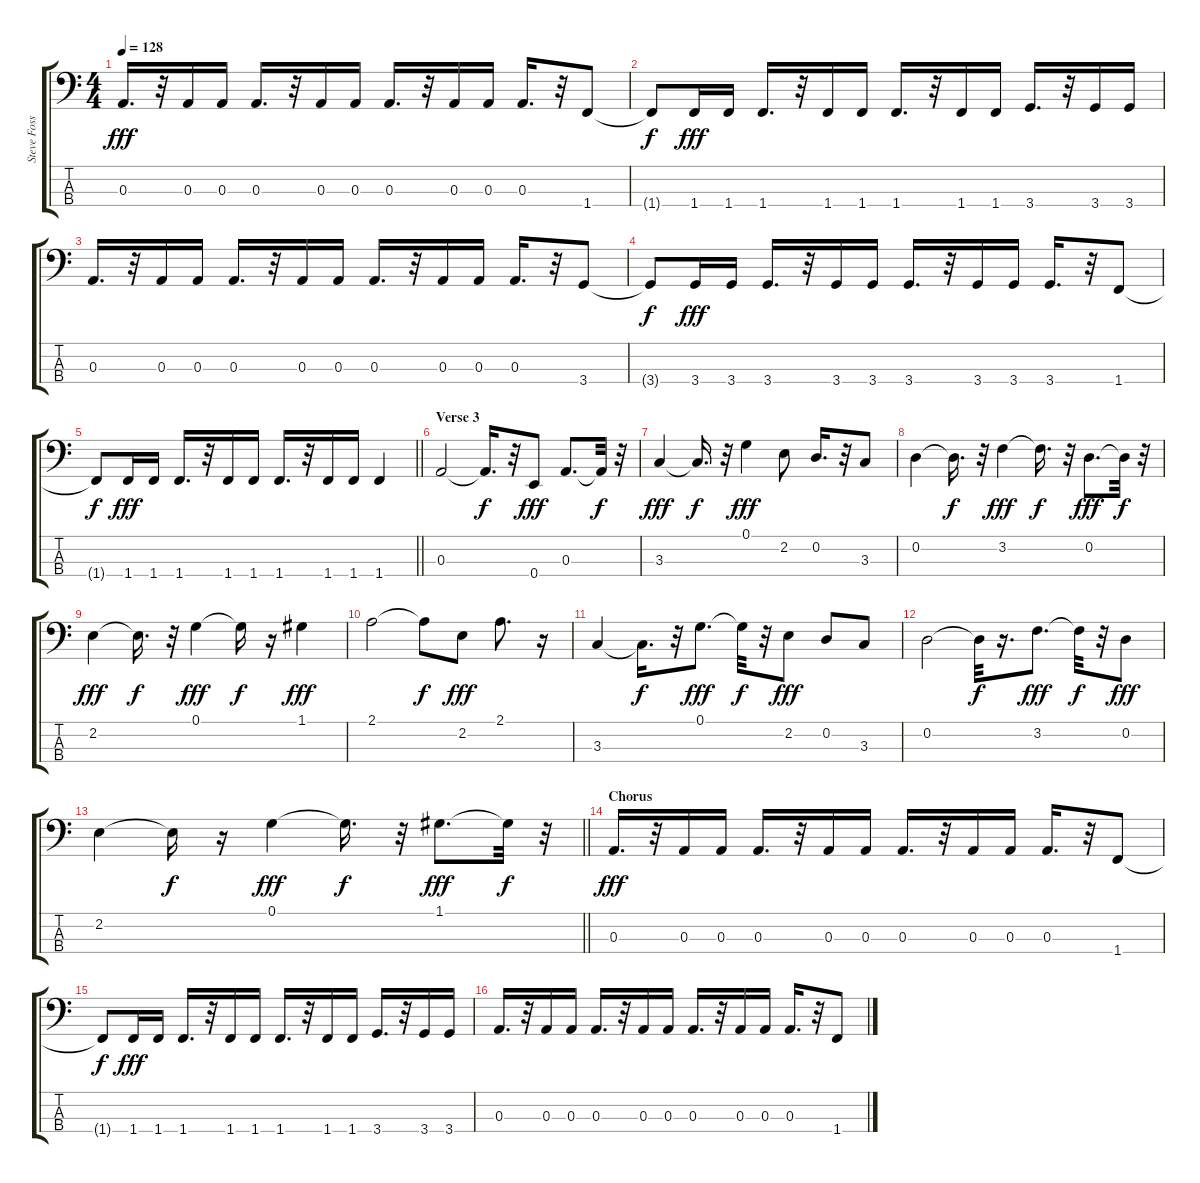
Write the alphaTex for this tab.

\track ("Steve Fossen" "Steve Foss") {instrument electricbassfinger}
\staff {score tabs}
\tuning (G2 D2 A1 E1) {hide}
\ts (4 4)
\tempo 128
\clef f4
\ks c
0.3.16{d dy fff} r.32 0.3.16 0.3.16 0.3.16{d} r.32 0.3.16 0.3.16 0.3.16{d} r.32 0.3.16 0.3.16 0.3.16{d} r.32 1.4.8 |
1.4{t}.8{dy f} 1.4.16{dy fff} 1.4.16 1.4.16{d} r.32 1.4.16 1.4.16 1.4.16{d} r.32 1.4.16 1.4.16 3.4.16{d} r.32 3.4.16 3.4.16 |
0.3.16{d} r.32 0.3.16 0.3.16 0.3.16{d} r.32 0.3.16 0.3.16 0.3.16{d} r.32 0.3.16 0.3.16 0.3.16{d} r.32 3.4.8 |
3.4{t}.8{dy f} 3.4.16{dy fff} 3.4.16 3.4.16{d} r.32 3.4.16 3.4.16 3.4.16{d} r.32 3.4.16 3.4.16 3.4.16{d} r.32 1.4.8 |
\barLineRight lightlight
1.4{t}.8{dy f} 1.4.16{dy fff} 1.4.16 1.4.16{d} r.32 1.4.16 1.4.16 1.4.16{d} r.32 1.4.16 1.4.16 1.4.4 |
\section ("" "Verse 3")
0.3.2 0.3{t}.16{d dy f} r.32 0.4.8{dy fff} 0.3.8{d} 0.3{t}.32{dy f} r.32 |
3.3.4{dy fff} 3.3{t}.16{d dy f} r.32 0.1.4{dy fff} 2.2.8 0.2.16{d} r.32 3.3.8 |
0.2.4 0.2{t}.16{d dy f} r.32 3.2.4{dy fff} 3.2{t}.16{d dy f} r.32 0.2.8{d dy fff} 0.2{t}.32{dy f} r.32 |
2.2.4{dy fff} 2.2{t}.16{d dy f} r.32 0.1.4{dy fff} 0.1{t}.16{dy f} r.16 1.1.4{dy fff} |
2.1.2 2.1{t}.8{dy f} 2.2.8{dy fff} 2.1.8{d} r.16 |
3.3.4 3.3{t}.16{d dy f} r.32 0.1.8{d dy fff} 0.1{t}.32{dy f} r.32 2.2.8{dy fff} 0.2.8 3.3.8 |
0.2.2 0.2{t}.32{dy f} r.16{d} 3.2.8{d dy fff} 3.2{t}.32{dy f} r.32 0.2.8{dy fff} |
\barLineRight lightlight
2.2.4 2.2{t}.16{dy f} r.16 0.1.4{dy fff} 0.1{t}.16{d dy f} r.32 1.1.8{d dy fff} 1.1{t}.32{dy f} r.32 |
\section ("" "Chorus")
0.3.16{d dy fff} r.32 0.3.16 0.3.16 0.3.16{d} r.32 0.3.16 0.3.16 0.3.16{d} r.32 0.3.16 0.3.16 0.3.16{d} r.32 1.4.8 |
1.4{t}.8{dy f} 1.4.16{dy fff} 1.4.16 1.4.16{d} r.32 1.4.16 1.4.16 1.4.16{d} r.32 1.4.16 1.4.16 3.4.16{d} r.32 3.4.16 3.4.16 |
0.3.16{d} r.32 0.3.16 0.3.16 0.3.16{d} r.32 0.3.16 0.3.16 0.3.16{d} r.32 0.3.16 0.3.16 0.3.16{d} r.32 1.4.8
